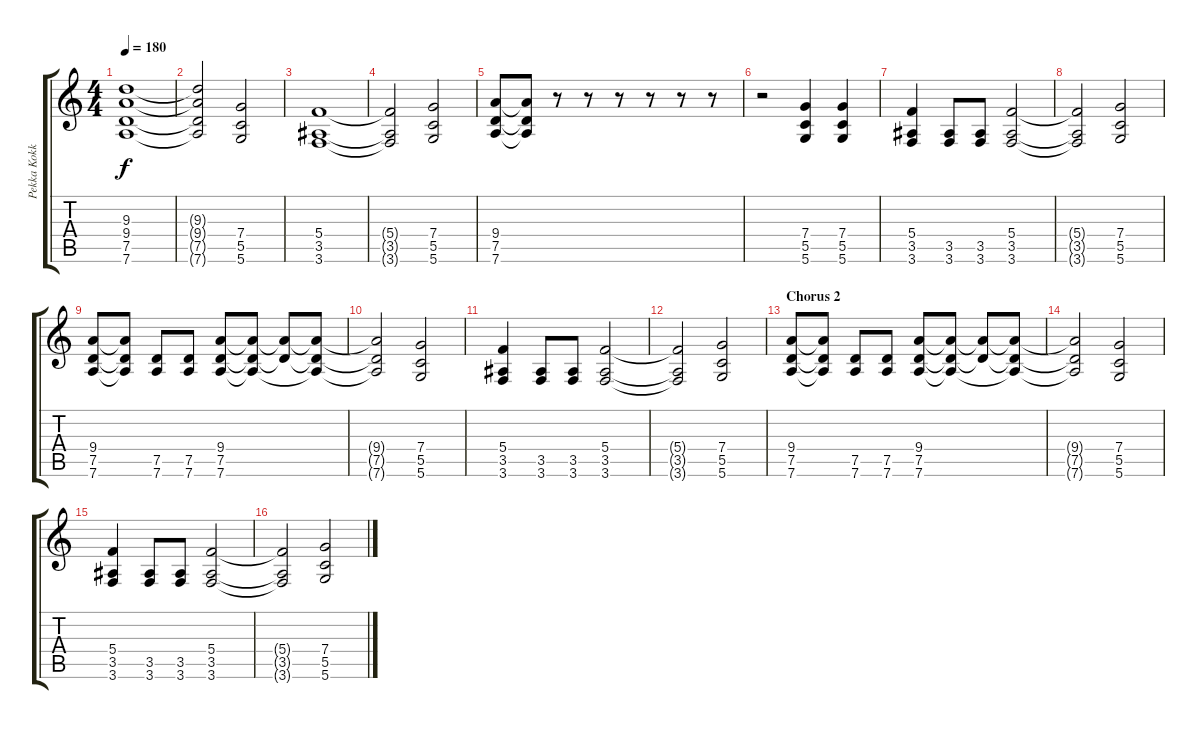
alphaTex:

\track ("Pekka Kokko - Rythm Guitar" "Pekka Kokk") {instrument distortionguitar}
\staff {score tabs}
\tuning (D4 A3 F3 C3 G2 D2) {hide}
\ts (4 4)
\tempo 180
\clef g2
\ks c
(9.3 9.4 7.5 7.6).1{dy f} |
(9.3{t} 9.4{t} 7.5{t} 7.6{t}).2 (7.4 5.5 5.6).2 |
(5.4 3.5 3.6).1 |
(5.4{t} 3.5{t} 3.6{t}).2 (7.4 5.5 5.6).2 |
\section ("" "")
(9.4 7.5 7.6).8 (9.4{t} 7.5{t} 7.6{t}).8 r.8 r.8 r.8 r.8 r.8 r.8 |
r.2 (7.4 5.5 5.6).4 (7.4 5.5 5.6).4 |
(5.4 3.5 3.6).4 (3.5 3.6).8 (3.5 3.6).8 (5.4 3.5 3.6).2 |
(5.4{t} 3.5{t} 3.6{t}).2 (7.4 5.5 5.6).2 |
(9.4 7.5 7.6).8 (9.4{t} 7.5{t} 7.6{t}).8 (7.5 7.6).8 (7.5 7.6).8 (9.4 7.5 7.6).8 (9.4{t} 7.5{t} 7.6{t}).8 (9.4{t} 7.5{t}).8 (9.4{t} 7.5{t} 7.6{t}).8 |
(9.4{t} 7.5{t} 7.6{t}).2 (7.4 5.5 5.6).2 |
(5.4 3.5 3.6).4 (3.5 3.6).8 (3.5 3.6).8 (5.4 3.5 3.6).2 |
(5.4{t} 3.5{t} 3.6{t}).2 (7.4 5.5 5.6).2 |
\section ("" "Chorus 2")
(9.4 7.5 7.6).8 (9.4{t} 7.5{t} 7.6{t}).8 (7.5 7.6).8 (7.5 7.6).8 (9.4 7.5 7.6).8 (9.4{t} 7.5{t} 7.6{t}).8 (9.4{t} 7.5{t}).8 (9.4{t} 7.5{t} 7.6{t}).8 |
(9.4{t} 7.5{t} 7.6{t}).2 (7.4 5.5 5.6).2 |
(5.4 3.5 3.6).4 (3.5 3.6).8 (3.5 3.6).8 (5.4 3.5 3.6).2 |
(5.4{t} 3.5{t} 3.6{t}).2 (7.4 5.5 5.6).2
